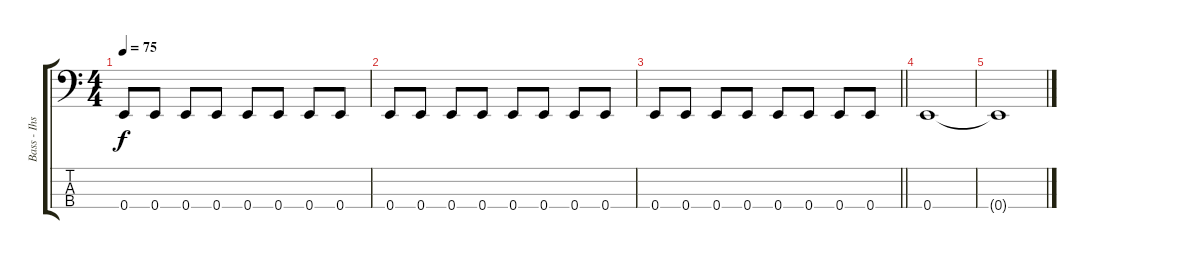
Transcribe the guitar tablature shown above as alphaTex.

\track ("Bass - Ihsan" "Bass - Ihs") {instrument electricbassfinger}
\staff {score tabs}
\tuning (G2 D2 A1 E1) {hide}
\ts (4 4)
\tempo 75
\clef f4
\ks c
0.4.8{dy f} 0.4.8 0.4.8 0.4.8 0.4.8 0.4.8 0.4.8 0.4.8 |
0.4.8 0.4.8 0.4.8 0.4.8 0.4.8 0.4.8 0.4.8 0.4.8 |
\barLineRight lightlight
0.4.8 0.4.8 0.4.8 0.4.8 0.4.8 0.4.8 0.4.8 0.4.8 |
0.4.1 |
0.4{t}.1
